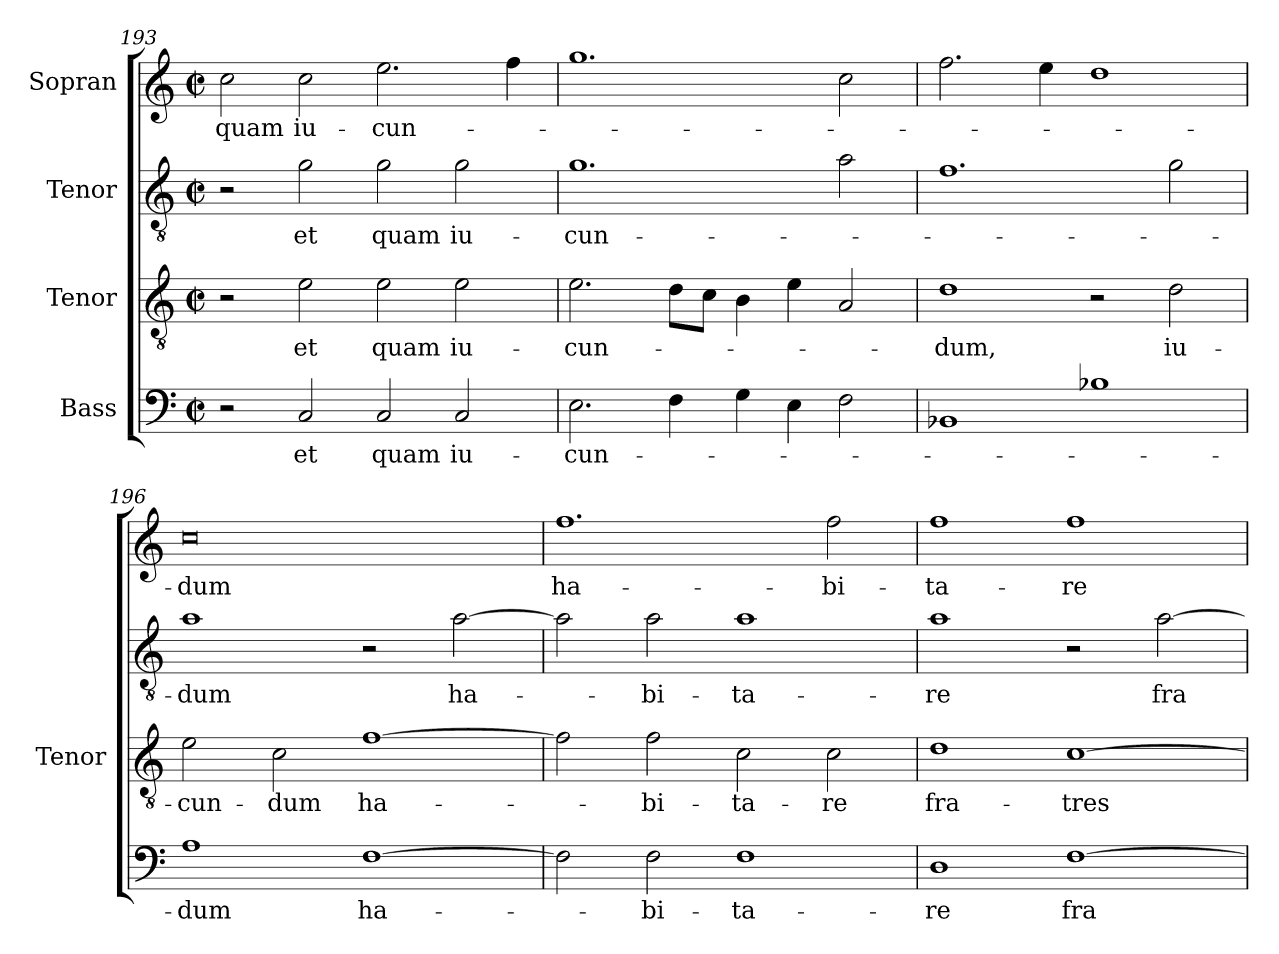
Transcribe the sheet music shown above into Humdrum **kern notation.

**kern	**text	**kern	**text	**kern	**text	**kern	**text
*part4	*part4	*part3	*part3	*part2	*part2	*part1	*part1
*staff4	*staff4	*staff3	*staff3	*staff2	*staff2	*staff1	*staff1
*I"Bass	*	*I"Tenor	*	*I"Tenor	*	*I"Sopran	*
*	*	*I'Tenor	*	*	*	*	*
*clefF4	*	*clefGv2	*	*clefGv2	*	*clefG2	*
*	*	*ITrd7c12	*	*ITrd7c12	*	*	*
*k[]	*	*k[]	*	*k[]	*	*k[]	*
*M2/2	*	*M2/2	*	*M2/2	*	*M2/2	*
*met(c|)	*	*met(c|)	*	*met(c|)	*	*met(c|)	*
=193	=193	=193	=193	=193	=193	=193	=193
!	!	!	!	!	!	!	!LO:LY:b:color=#000000
2r	.	2r	.	2r	.	2cci\	quam
!	!LO:LY:b:color=#000000	!	!	!	!	!	!
!	!	!	!LO:LY:b:color=#000000	!	!	!	!
!	!	!	!	!	!LO:LY:b:color=#000000	!	!
!	!	!	!	!	!	!	!LO:LY:b:color=#000000
2Ci/	et	2Ei\	et	2Gi\	et	2cci\	iu-
!	!LO:LY:b:color=#000000	!	!	!	!	!	!
!	!	!	!LO:LY:b:color=#000000	!	!	!	!
!	!	!	!	!	!LO:LY:b:color=#000000	!	!
!	!	!	!	!	!	!	!LO:LY:b:color=#000000
2Ci/	quam	2Ei\	quam	2Gi\	quam	2.eei\	-cun-
!	!LO:LY:b:color=#000000	!	!	!	!	!	!
!	!	!	!LO:LY:b:color=#000000	!	!	!	!
!	!	!	!	!	!LO:LY:b:color=#000000	!	!
2Ci/	iu-	2Ei\	iu-	2Gi\	iu-	.	.
.	.	.	.	.	.	4ffi\	.
=194	=194	=194	=194	=194	=194	=194	=194
!	!LO:LY:b:color=#000000	!	!	!	!	!	!
!	!	!	!LO:LY:b:color=#000000	!	!	!	!
!	!	!	!	!	!LO:LY:b:color=#000000	!	!
2.Ei\	-cun-	2.Ei\	-cun-	1.Gi	-cun-	1.ggi	.
4Fi\	.	8Di\L	.	.	.	.	.
.	.	8Ci\J	.	.	.	.	.
4Gi\	.	4BBi\	.	.	.	.	.
4Ei\	.	4Ei\	.	.	.	.	.
2Fi\	.	2AAi/	.	2Ai\	.	2cci\	.
=195	=195	=195	=195	=195	=195	=195	=195
!	!	!	!LO:LY:b:color=#000000	!	!	!	!
1BB-Xi	.	1Di	-dum,	1.Fi	.	2.ffi\	.
.	.	.	.	.	.	4eei\	.
1B-Xi	.	2r	.	.	.	1ddi	.
!	!	!	!LO:LY:b:color=#000000	!	!	!	!
.	.	2Di\	iu-	2Gi\	.	.	.
=196	=196	=196	=196	=196	=196	=196	=196
!	!LO:LY:b:color=#000000	!	!	!	!	!	!
!	!	!	!LO:LY:b:color=#000000	!	!	!	!
!	!	!	!	!	!LO:LY:b:color=#000000	!	!
!	!	!	!	!	!	!	!LO:LY:b:color=#000000
1Ai	-dum	2Ei\	-cun-	1Ai	-dum	0cci	-dum
!	!	!	!LO:LY:b:color=#000000	!	!	!	!
.	.	2Ci\	-dum	.	.	.	.
!	!LO:LY:b:color=#000000	!	!	!	!	!	!
!	!	!	!LO:LY:b:color=#000000	!	!	!	!
[>1Fi	ha-	[>1Fi	ha-	2r	.	.	.
!	!	!	!	!	!LO:LY:b:color=#000000	!	!
.	.	.	.	[>2Ai\	ha-	.	.
=197	=197	=197	=197	=197	=197	=197	=197
!	!	!	!	!	!	!	!LO:LY:b:color=#000000
2Fi\]	.	2Fi\]	.	2Ai\]	.	1.ffi	ha-
!	!LO:LY:b:color=#000000	!	!	!	!	!	!
!	!	!	!LO:LY:b:color=#000000	!	!	!	!
!	!	!	!	!	!LO:LY:b:color=#000000	!	!
2Fi\	-bi-	2Fi\	-bi-	2Ai\	-bi-	.	.
!	!LO:LY:b:color=#000000	!	!	!	!	!	!
!	!	!	!LO:LY:b:color=#000000	!	!	!	!
!	!	!	!	!	!LO:LY:b:color=#000000	!	!
1Fi	-ta-	2Ci\	-ta-	1Ai	-ta-	.	.
!	!	!	!LO:LY:b:color=#000000	!	!	!	!
!	!	!	!	!	!	!	!LO:LY:b:color=#000000
.	.	2Ci\	-re	.	.	2ffi\	-bi-
!!LO:LB:g=z
=198	=198	=198	=198	=198	=198	=198	=198
!	!LO:LY:b:color=#000000	!	!	!	!	!	!
!	!	!	!LO:LY:b:color=#000000	!	!	!	!
!	!	!	!	!	!LO:LY:b:color=#000000	!	!
!	!	!	!	!	!	!	!LO:LY:b:color=#000000
1Di	-re	1Di	fra-	1Ai	-re	1ffi	-ta-
!	!LO:LY:b:color=#000000	!	!	!	!	!	!
!	!	!	!LO:LY:b:color=#000000	!	!	!	!
!	!	!	!	!	!	!	!LO:LY:b:color=#000000
[>1Fi	fra-	[>1Ci	-tres	2r	.	1ffi	-re
!	!	!	!	!	!LO:LY:b:color=#000000	!	!
.	.	.	.	[>2Ai\	fra-	.	.
=	=	=	=	=	=	=	=
*-	*-	*-	*-	*-	*-	*-	*-
